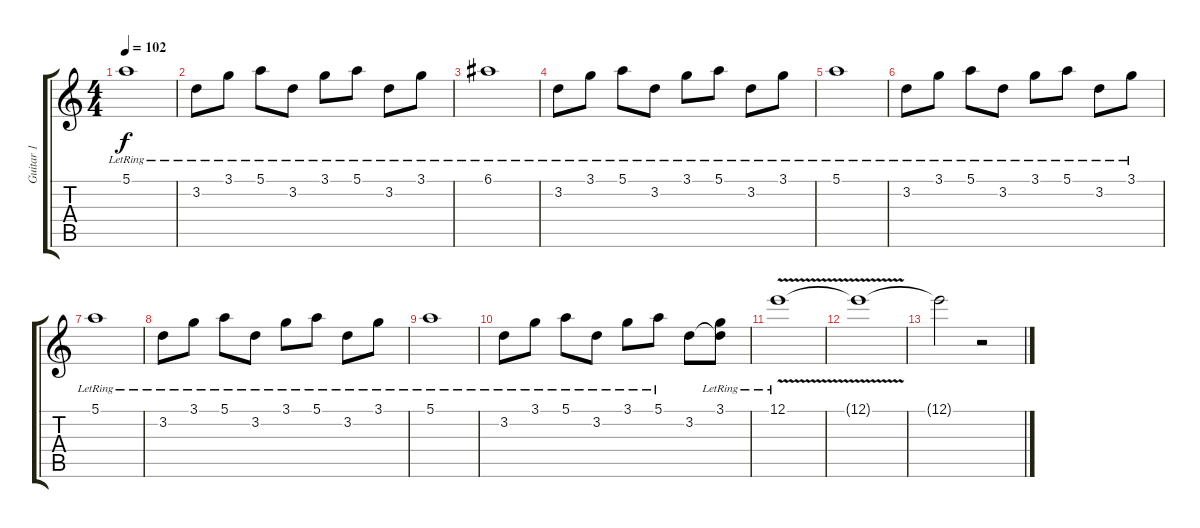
\track ("Guitar 1" "Guitar 1") {instrument overdrivenguitar}
\staff {score tabs}
\tuning (E4 B3 G3 D3 A2 E2) {hide}
\ts (4 4)
\tempo 102
\clef g2
\ks c
5.1{lr}.1{dy f volume 3} |
3.2{lr}.8{volume 11} 3.1{lr}.8 5.1{lr}.8 3.2{lr}.8 3.1{lr}.8 5.1{lr}.8 3.2{lr}.8 3.1{lr}.8 |
6.1{lr}.1{volume 3} |
3.2{lr}.8{volume 11 instrument overdrivenguitar} 3.1{lr}.8 5.1{lr}.8 3.2{lr}.8 3.1{lr}.8 5.1{lr}.8 3.2{lr}.8 3.1{lr}.8 |
5.1{lr}.1{volume 3} |
3.2{lr}.8{volume 11} 3.1{lr}.8 5.1{lr}.8 3.2{lr}.8 3.1{lr}.8 5.1{lr}.8 3.2{lr}.8 3.1{lr}.8 |
5.1{lr}.1{volume 3} |
3.2{lr}.8{volume 11} 3.1{lr}.8 5.1{lr}.8 3.2{lr}.8 3.1{lr}.8 5.1{lr}.8 3.2{lr}.8 3.1{lr}.8 |
5.1{lr}.1{volume 3} |
3.2{lr}.8{volume 11} 3.1{lr}.8 5.1{lr}.8 3.2{lr}.8 3.1{lr}.8 5.1{lr}.8 3.2.8 (3.1{lr} 3.2{t}).8 |
12.1{v lr}.1{volume 5} |
12.1{t}.1 |
12.1{t}.2 r.2
